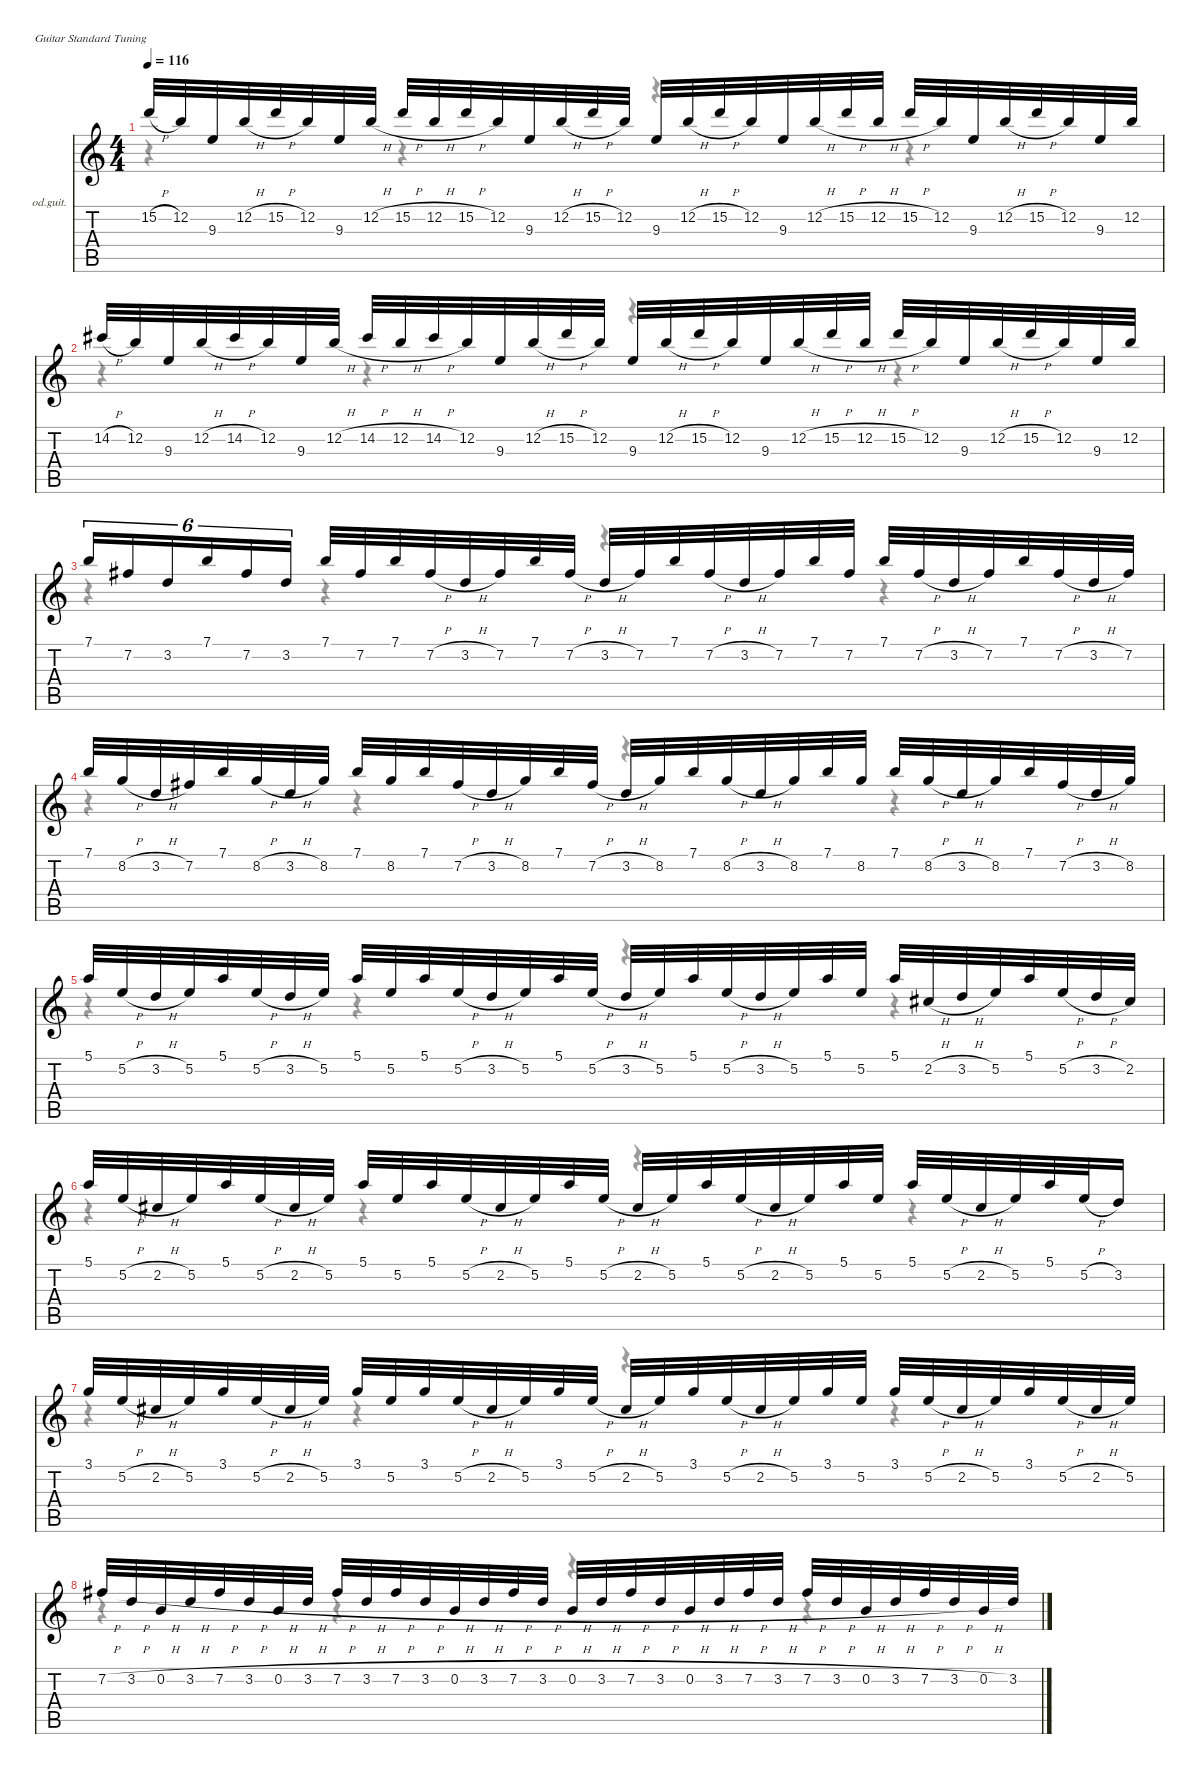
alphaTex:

\defaultSystemsLayout 4
\hideDynamics
\bracketExtendMode nobrackets
\firstSystemTrackNameOrientation horizontal
\otherSystemsTrackNameOrientation horizontal
\chordDiagramsInScore
\track ("Lead Guitar ( Jason Becker )" "od.guit.") {instrument overdrivenguitar}
\staff {score tabs}
\tuning (E4 B3 G3 D3 A2 E2)
\voice
\ts (4 4)
\tempo 116
\clef g2
\ks c
15.2{h}.32{dy f beam Up} 12.2.32{beam Up} 9.3.32{beam Up} 12.2{h}.32{beam Up} 15.2{h}.32{beam Up} 12.2.32{beam Up} 9.3.32{beam Up} 12.2{h}.32{beam Up} 15.2{h}.32{beam Up} 12.2{h}.32{beam Up} 15.2{h}.32{beam Up} 12.2.32{beam Up} 9.3.32{beam Up} 12.2{h}.32{beam Up} 15.2{h}.32{beam Up} 12.2.32{beam Up} 9.3.32{beam Up} 12.2{h}.32{beam Up} 15.2{h}.32{beam Up} 12.2.32{beam Up} 9.3.32{beam Up} 12.2{h}.32{beam Up} 15.2{h}.32{beam Up} 12.2{h}.32{beam Up} 15.2{h}.32{beam Up} 12.2.32{beam Up} 9.3.32{beam Up} 12.2{h}.32{beam Up} 15.2{h}.32{beam Up} 12.2.32{beam Up} 9.3.32{beam Up} 12.2.32{beam Up} |
14.2{h acc #}.32{beam Up} 12.2.32{beam Up} 9.3.32{beam Up} 12.2{h}.32{beam Up} 14.2{h acc #}.32{beam Up} 12.2.32{beam Up} 9.3.32{beam Up} 12.2{h}.32{beam Up} 14.2{h acc #}.32{beam Up} 12.2{h}.32{beam Up} 14.2{h acc #}.32{beam Up} 12.2.32{beam Up} 9.3.32{beam Up} 12.2{h}.32{beam Up} 15.2{h}.32{beam Up} 12.2.32{beam Up} 9.3.32{beam Up} 12.2{h}.32{beam Up} 15.2{h}.32{beam Up} 12.2.32{beam Up} 9.3.32{beam Up} 12.2{h}.32{beam Up} 15.2{h}.32{beam Up} 12.2{h}.32{beam Up} 15.2{h}.32{beam Up} 12.2.32{beam Up} 9.3.32{beam Up} 12.2{h}.32{beam Up} 15.2{h}.32{beam Up} 12.2.32{beam Up} 9.3.32{beam Up} 12.2.32{beam Up} |
7.1.16{tu (6 4) beam Up} 7.2{acc #}.16{tu (6 4) beam Up} 3.2.16{tu (6 4) beam Up} 7.1.16{tu (6 4) beam Up} 7.2{acc #}.16{tu (6 4) beam Up} 3.2.16{tu (6 4) beam Up} 7.1.32{beam Up} 7.2{acc #}.32{beam Up} 7.1.32{beam Up} 7.2{h acc #}.32{beam Up} 3.2{h}.32{beam Up} 7.2{acc #}.32{beam Up} 7.1.32{beam Up} 7.2{h acc #}.32{beam Up} 3.2{h}.32{beam Up} 7.2{acc #}.32{beam Up} 7.1.32{beam Up} 7.2{h acc #}.32{beam Up} 3.2{h}.32{beam Up} 7.2{acc #}.32{beam Up} 7.1.32{beam Up} 7.2{acc #}.32{beam Up} 7.1.32{beam Up} 7.2{h acc #}.32{beam Up} 3.2{h}.32{beam Up} 7.2{acc #}.32{beam Up} 7.1.32{beam Up} 7.2{h acc #}.32{beam Up} 3.2{h}.32{beam Up} 7.2{acc #}.32{beam Up} |
7.1.32{beam Up} 8.2{h}.32{beam Up} 3.2{h}.32{beam Up} 7.2{acc #}.32{beam Up} 7.1.32{beam Up} 8.2{h}.32{beam Up} 3.2{h}.32{beam Up} 8.2.32{beam Up} 7.1.32{beam Up} 8.2.32{beam Up} 7.1.32{beam Up} 7.2{h acc #}.32{beam Up} 3.2{h}.32{beam Up} 8.2.32{beam Up} 7.1.32{beam Up} 7.2{h acc #}.32{beam Up} 3.2{h}.32{beam Up} 8.2.32{beam Up} 7.1.32{beam Up} 8.2{h}.32{beam Up} 3.2{h}.32{beam Up} 8.2.32{beam Up} 7.1.32{beam Up} 8.2.32{beam Up} 7.1.32{beam Up} 8.2{h}.32{beam Up} 3.2{h}.32{beam Up} 8.2.32{beam Up} 7.1.32{beam Up} 7.2{h acc #}.32{beam Up} 3.2{h}.32{beam Up} 8.2.32{beam Up} |
5.1.32{beam Up} 5.2{h}.32{beam Up} 3.2{h}.32{beam Up} 5.2.32{beam Up} 5.1.32{beam Up} 5.2{h}.32{beam Up} 3.2{h}.32{beam Up} 5.2.32{beam Up} 5.1.32{beam Up} 5.2.32{beam Up} 5.1.32{beam Up} 5.2{h}.32{beam Up} 3.2{h}.32{beam Up} 5.2.32{beam Up} 5.1.32{beam Up} 5.2{h}.32{beam Up} 3.2{h}.32{beam Up} 5.2.32{beam Up} 5.1.32{beam Up} 5.2{h}.32{beam Up} 3.2{h}.32{beam Up} 5.2.32{beam Up} 5.1.32{beam Up} 5.2.32{beam Up} 5.1.32{beam Up} 2.2{h acc #}.32{beam Up} 3.2{h}.32{beam Up} 5.2.32{beam Up} 5.1.32{beam Up} 5.2{h}.32{beam Up} 3.2{h}.32{beam Up} 2.2{acc #}.32{beam Up} |
5.1.32{beam Up} 5.2{h}.32{beam Up} 2.2{h acc #}.32{beam Up} 5.2.32{beam Up} 5.1.32{beam Up} 5.2{h}.32{beam Up} 2.2{h acc #}.32{beam Up} 5.2.32{beam Up} 5.1.32{beam Up} 5.2.32{beam Up} 5.1.32{beam Up} 5.2{h}.32{beam Up} 2.2{h acc #}.32{beam Up} 5.2.32{beam Up} 5.1.32{beam Up} 5.2{h}.32{beam Up} 2.2{h acc #}.32{beam Up} 5.2.32{beam Up} 5.1.32{beam Up} 5.2{h}.32{beam Up} 2.2{h acc #}.32{beam Up} 5.2.32{beam Up} 5.1.32{beam Up} 5.2.32{beam Up} 5.1.32{beam Up} 5.2{h}.32{beam Up} 2.2{h acc #}.32{beam Up} 5.2.32{beam Up} 5.1.32{beam Up} 5.2{h}.32{beam Up} 3.2.16{beam Up} |
3.1.32{beam Up} 5.2{h}.32{beam Up} 2.2{h acc #}.32{beam Up} 5.2.32{beam Up} 3.1.32{beam Up} 5.2{h}.32{beam Up} 2.2{h acc #}.32{beam Up} 5.2.32{beam Up} 3.1.32{beam Up} 5.2.32{beam Up} 3.1.32{beam Up} 5.2{h}.32{beam Up} 2.2{h acc #}.32{beam Up} 5.2.32{beam Up} 3.1.32{beam Up} 5.2{h}.32{beam Up} 2.2{h acc #}.32{beam Up} 5.2.32{beam Up} 3.1.32{beam Up} 5.2{h}.32{beam Up} 2.2{h acc #}.32{beam Up} 5.2.32{beam Up} 3.1.32{beam Up} 5.2.32{beam Up} 3.1.32{beam Up} 5.2{h}.32{beam Up} 2.2{h acc #}.32{beam Up} 5.2.32{beam Up} 3.1.32{beam Up} 5.2{h}.32{beam Up} 2.2{h acc #}.32{beam Up} 5.2.32{beam Up} |
7.2{h acc #}.32{beam Up} 3.2{h}.32{beam Up} 0.2{h}.32{beam Up} 3.2{h}.32{beam Up} 7.2{h acc #}.32{beam Up} 3.2{h}.32{beam Up} 0.2{h}.32{beam Up} 3.2{h}.32{beam Up} 7.2{h acc #}.32{beam Up} 3.2{h}.32{beam Up} 7.2{h acc #}.32{beam Up} 3.2{h}.32{beam Up} 0.2{h}.32{beam Up} 3.2{h}.32{beam Up} 7.2{h acc #}.32{beam Up} 3.2{h}.32{beam Up} 0.2{h}.32{beam Up} 3.2{h}.32{beam Up} 7.2{h acc #}.32{beam Up} 3.2{h}.32{beam Up} 0.2{h}.32{beam Up} 3.2{h}.32{beam Up} 7.2{h acc #}.32{beam Up} 3.2{h}.32{beam Up} 7.2{h acc #}.32{beam Up} 3.2{h}.32{beam Up} 0.2{h}.32{beam Up} 3.2{h}.32{beam Up} 7.2{h acc #}.32{beam Up} 3.2{h}.32{beam Up} 0.2{h}.32{beam Up} 3.2.32{beam Up}
\voice
\clef g2
\ottava regular
\simile none
\ks c
r.4{dy mf beam Down} r.4{beam Down} r.4{beam Down} r.4{beam Down} |
r.4{beam Down} r.4{beam Down} r.4{beam Down} r.4{beam Down} |
r.4{beam Down} r.4{beam Down} r.4{beam Down} r.4{beam Down} |
r.4{beam Down} r.4{beam Down} r.4{beam Down} r.4{beam Down} |
r.4{beam Down} r.4{beam Down} r.4{beam Down} r.4{beam Down} |
r.4{beam Down} r.4{beam Down} r.4{beam Down} r.4{beam Down} |
r.4{beam Down} r.4{beam Down} r.4{beam Down} r.4{beam Down} |
r.4{beam Down} r.4{beam Down} r.4{beam Down} r.4{beam Down}
